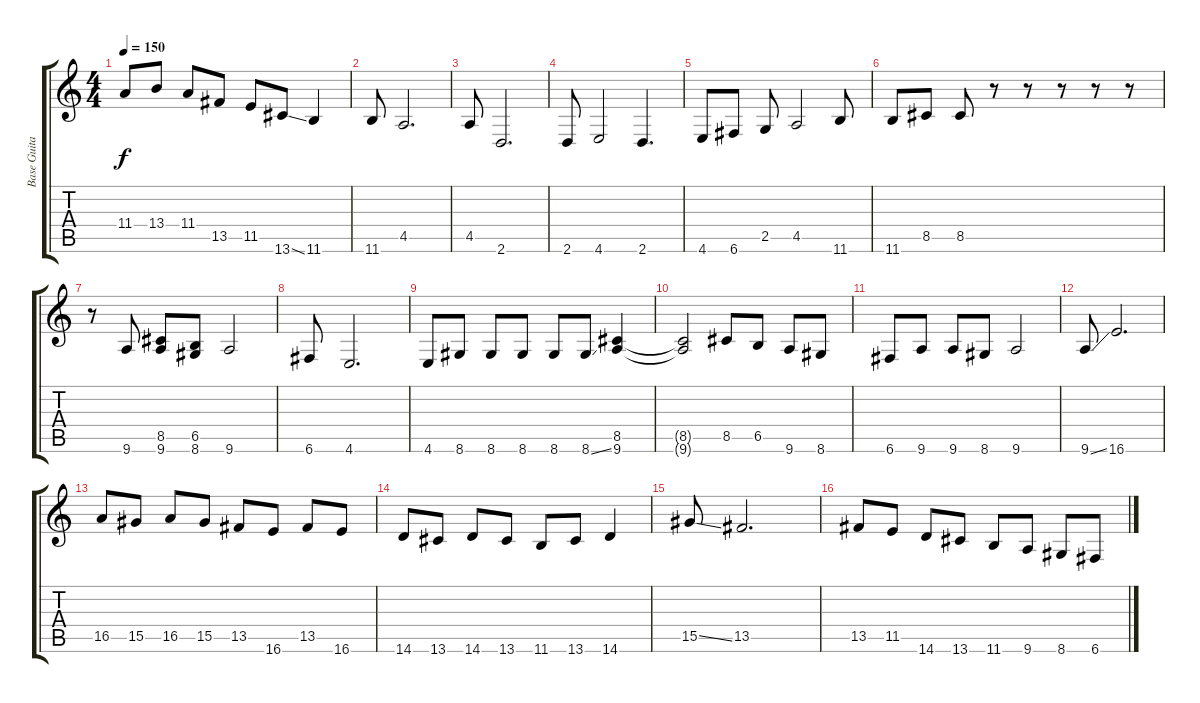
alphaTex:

\track ("Base Guitar" "Base Guita") {instrument electricbassfinger}
\staff {score tabs}
\tuning (C4 G3 Eb3 Bb2 F2 C2) {hide}
\ts (4 4)
\tempo 150
\clef g2
\ks c
11.4.8{dy f} 13.4.8 11.4.8 13.5.8 11.5.8 13.6{ss}.8 11.6.4 |
11.6.8 4.5.2{d} |
4.5.8 2.6.2{d} |
2.6.8 4.6.2 2.6.4{d} |
4.6.8 6.6.8 2.5.8 4.5.2 11.6.8 |
11.6.8 8.5.8 8.5.8 r.8 r.8 r.8 r.8 r.8 |
r.8 9.6.8 (8.5 9.6).8 (6.5 8.6).8 9.6.2 |
6.6.8 4.6.2{d} |
4.6.8 8.6.8 8.6.8 8.6.8 8.6.8 8.6{ss}.8 (8.5 9.6).4 |
(8.5{t} 9.6{t}).2 8.5.8 6.5.8 9.6.8 8.6.8 |
6.6.8 9.6.8 9.6.8 8.6.8 9.6.2 |
9.6{ss}.8 16.6.2{d} |
16.5.8 15.5.8 16.5.8 15.5.8 13.5.8 16.6.8 13.5.8 16.6.8 |
14.6.8 13.6.8 14.6.8 13.6.8 11.6.8 13.6.8 14.6.4 |
15.5{ss}.8 13.5.2{d} |
13.5.8 11.5.8 14.6.8 13.6.8 11.6.8 9.6.8 8.6.8 6.6.8
